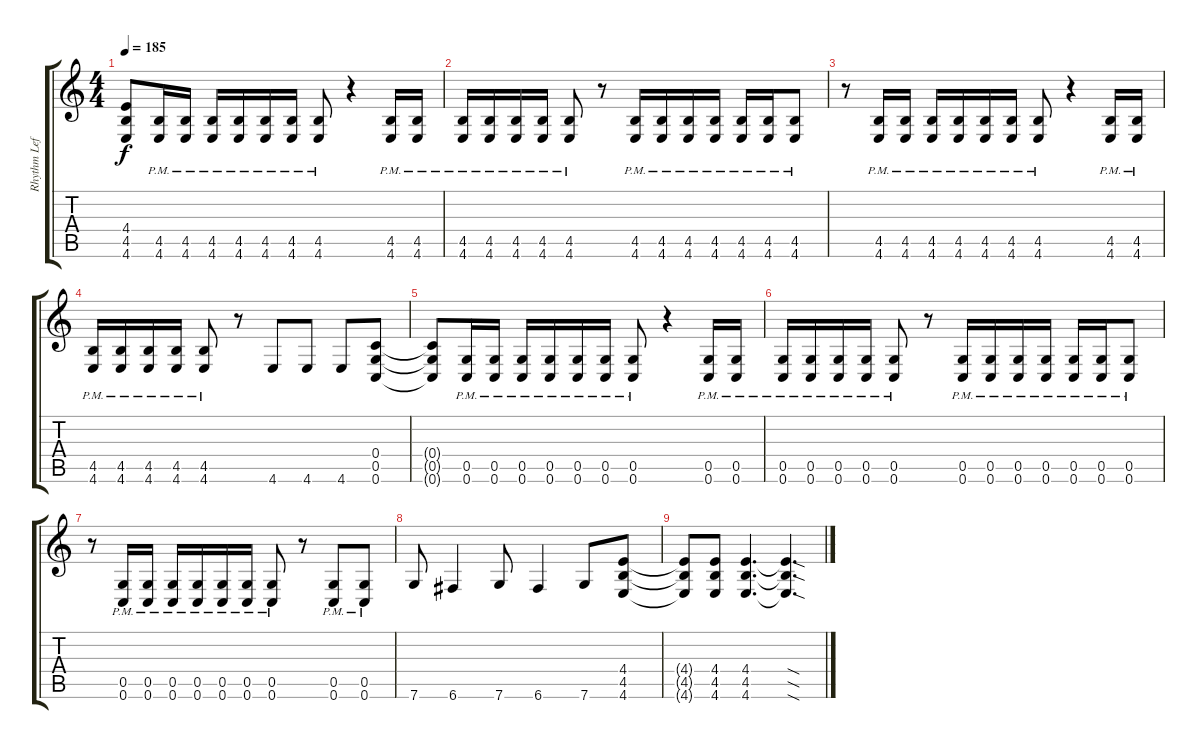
\track ("Rhythm Left" "Rhythm Lef") {instrument distortionguitar}
\staff {score tabs}
\tuning (D4 A3 F3 C3 G2 C2) {hide}
\ts (4 4)
\tempo 185
\clef g2
\ks c
(4.4{t} 4.5{t} 4.6{t}).8{dy f} (4.5{pm} 4.6{pm}).16 (4.5{pm} 4.6{pm}).16 (4.5{pm} 4.6{pm}).16 (4.5{pm} 4.6{pm}).16 (4.5{pm} 4.6{pm}).16 (4.5{pm} 4.6{pm}).16 (4.5{pm} 4.6{pm}).8 r.4 (4.5{pm} 4.6{pm}).16 (4.5{pm} 4.6{pm}).16 |
(4.5{pm} 4.6{pm}).16 (4.5{pm} 4.6{pm}).16 (4.5{pm} 4.6{pm}).16 (4.5{pm} 4.6{pm}).16 (4.5{pm} 4.6{pm}).8 r.8 (4.5{pm} 4.6{pm}).16 (4.5{pm} 4.6{pm}).16 (4.5{pm} 4.6{pm}).16 (4.5{pm} 4.6{pm}).16 (4.5{pm} 4.6{pm}).16 (4.5{pm} 4.6{pm}).16 (4.5{pm} 4.6{pm}).8 |
r.8 (4.5{pm} 4.6{pm}).16 (4.5{pm} 4.6{pm}).16 (4.5{pm} 4.6{pm}).16 (4.5{pm} 4.6{pm}).16 (4.5{pm} 4.6{pm}).16 (4.5{pm} 4.6{pm}).16 (4.5{pm} 4.6{pm}).8 r.4 (4.5{pm} 4.6{pm}).16 (4.5{pm} 4.6{pm}).16 |
(4.5{pm} 4.6{pm}).16 (4.5{pm} 4.6{pm}).16 (4.5{pm} 4.6{pm}).16 (4.5{pm} 4.6{pm}).16 (4.5{pm} 4.6{pm}).8 r.8 4.6.8 4.6.8 4.6.8 (0.4 0.5 0.6).8 |
(0.4{t} 0.5{t} 0.6{t}).8 (0.5{pm} 0.6{pm}).16 (0.5{pm} 0.6{pm}).16 (0.5{pm} 0.6{pm}).16 (0.5{pm} 0.6{pm}).16 (0.5{pm} 0.6{pm}).16 (0.5{pm} 0.6{pm}).16 (0.5{pm} 0.6{pm}).8 r.4 (0.5{pm} 0.6{pm}).16 (0.5{pm} 0.6{pm}).16 |
(0.5{pm} 0.6{pm}).16 (0.5{pm} 0.6{pm}).16 (0.5{pm} 0.6{pm}).16 (0.5{pm} 0.6{pm}).16 (0.5{pm} 0.6{pm}).8 r.8 (0.5{pm} 0.6{pm}).16 (0.5{pm} 0.6{pm}).16 (0.5{pm} 0.6{pm}).16 (0.5{pm} 0.6{pm}).16 (0.5{pm} 0.6{pm}).16 (0.5{pm} 0.6{pm}).16 (0.5{pm} 0.6{pm}).8 |
r.8 (0.5{pm} 0.6{pm}).16 (0.5{pm} 0.6{pm}).16 (0.5{pm} 0.6{pm}).16 (0.5{pm} 0.6{pm}).16 (0.5{pm} 0.6{pm}).16 (0.5{pm} 0.6{pm}).16 (0.5{pm} 0.6{pm}).8 r.8 (0.5{pm} 0.6{pm}).8 (0.5{pm} 0.6{pm}).8 |
7.6.8 6.6.4 7.6.8 6.6.4 7.6.8 (4.4 4.5 4.6).8 |
(4.4{t} 4.5{t} 4.6{t}).8 (4.4 4.5 4.6).8 (4.4 4.5 4.6).4{d} (4.4{sod t} 4.5{sod t} 4.6{sod t}).4{d}
